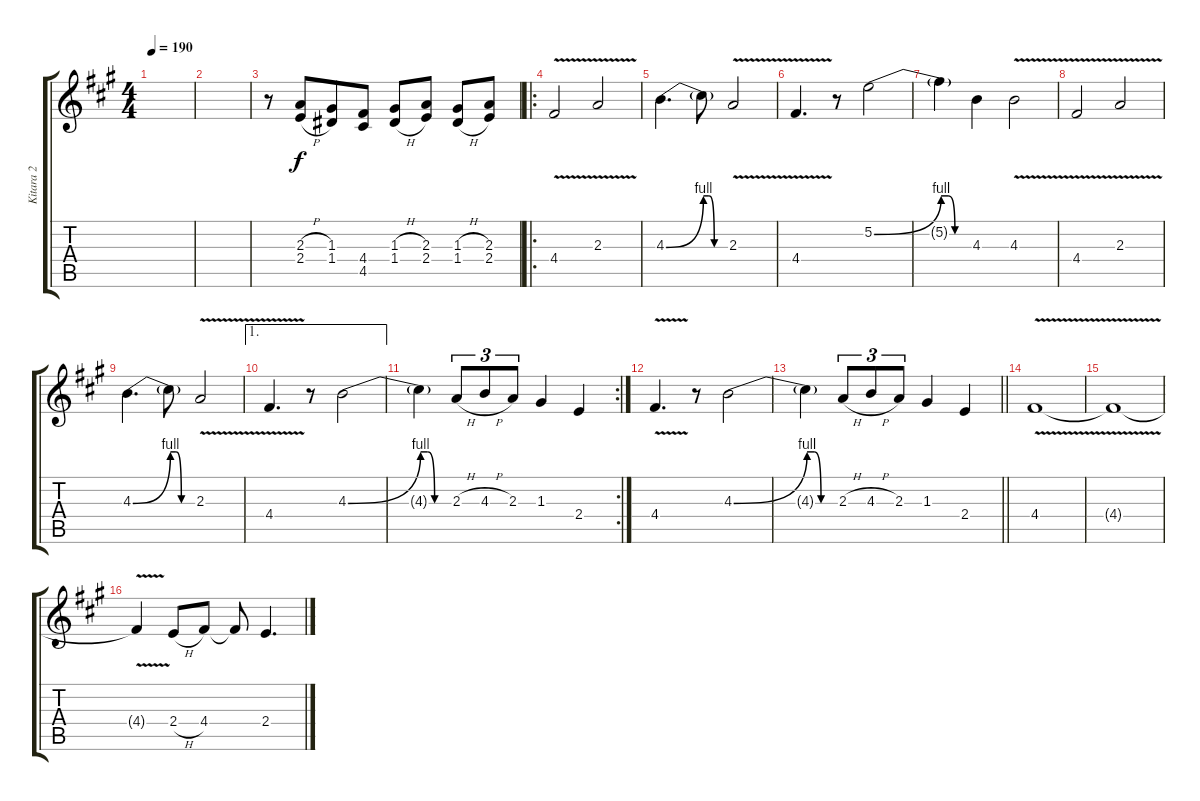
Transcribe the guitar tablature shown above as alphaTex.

\track ("Kitara 2" "Kitara 2") {instrument distortionguitar}
\staff {score tabs}
\tuning (E4 B3 G3 D3 A2 E2) {hide}
\ts (4 4)
\tempo 190
\clef g2
\ks a
|
|
r.8 (2.3{h} 2.4{h}).8{beam merge} (1.3 1.4).8 (4.4 4.5).8 (1.3{h} 1.4{h}).8 (2.3 2.4).8 (1.3{h} 1.4{h}).8 (2.3 2.4).8 |
\ro
4.4{v}.2 2.3{v}.2 |
4.3{be (bend 0 0 60 4)}.4{d} 4.3{be (custom 0 4 15 4 30 0 60 0) t}.8 2.3{v}.2 |
4.4{v}.4{d} r.8 5.2{be (bend 0 0 60 4)}.2 |
5.2{be (custom 0 4 15 4 30 0 60 0) t}.4 4.3.4 4.3{v}.2 |
4.4{v}.2 2.3{v}.2 |
4.3{be (bend 0 0 60 4)}.4{d} 4.3{be (custom 0 4 15 4 30 0 60 0) t}.8 2.3{v}.2 |
\ae 1
4.4{v}.4{d} r.8 4.3{be (bend 0 0 60 4)}.2 |
\rc 2
4.3{be (custom 0 4 15 4 30 0 60 0) t}.4 2.3{h}.8{tu (3 2)} 4.3{h}.8{tu (3 2)} 2.3.8{tu (3 2)} 1.3.4 2.4.4 |
4.4{v}.4{d} r.8 4.3{be (bend 0 0 60 4)}.2 |
\barLineRight lightlight
4.3{be (custom 0 4 15 4 30 0 60 0) t}.4 2.3{h}.8{tu (3 2)} 4.3{h}.8{tu (3 2)} 2.3.8{tu (3 2)} 1.3.4 2.4.4 |
4.4{v}.1 |
4.4{v t}.1 |
4.4{t}.4 2.4{h}.8 4.4.8 4.4{t}.8 2.4.4{d}
